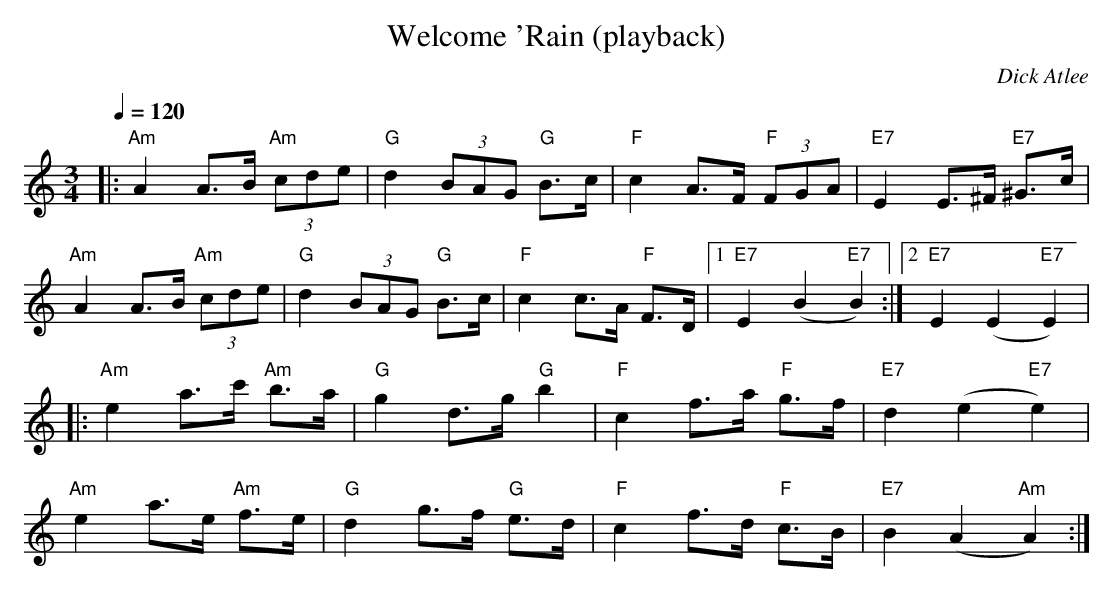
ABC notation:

X:1
T:Welcome 'Rain (playback)
M:3/4
L:1/8
Q:1/4=120
C:Dick Atlee
K:Am
|: "Am" A2 A>B "Am" (3cde | "G" d2 (3BAG "G" B>c |
"F" c2 A>F "F" (3FGA | "E7" E2 E>^F "E7" ^G>c | !
"Am" A2 A>B "Am" (3cde | "G" d2 (3BAG "G" B>c |
"F" c2 c>A "F" F>D |[1 "E7" E2 (B2 "E7" B2) :|[2 "E7" E2 (E2"E7" E2) | !
|: "Am" e2 a>c' "Am" b>a | "G" g2 d>g "G" b2 |
"F" c2 f>a "F" g>f | "E7" d2 (e2 "E7" e2) | !
"Am" e2 a>e "Am" f>e | "G" d2 g>f "G" e>d |
"F" c2 f>d "F" c>B | "E7" B2 (A2 "Am" A2) :|
